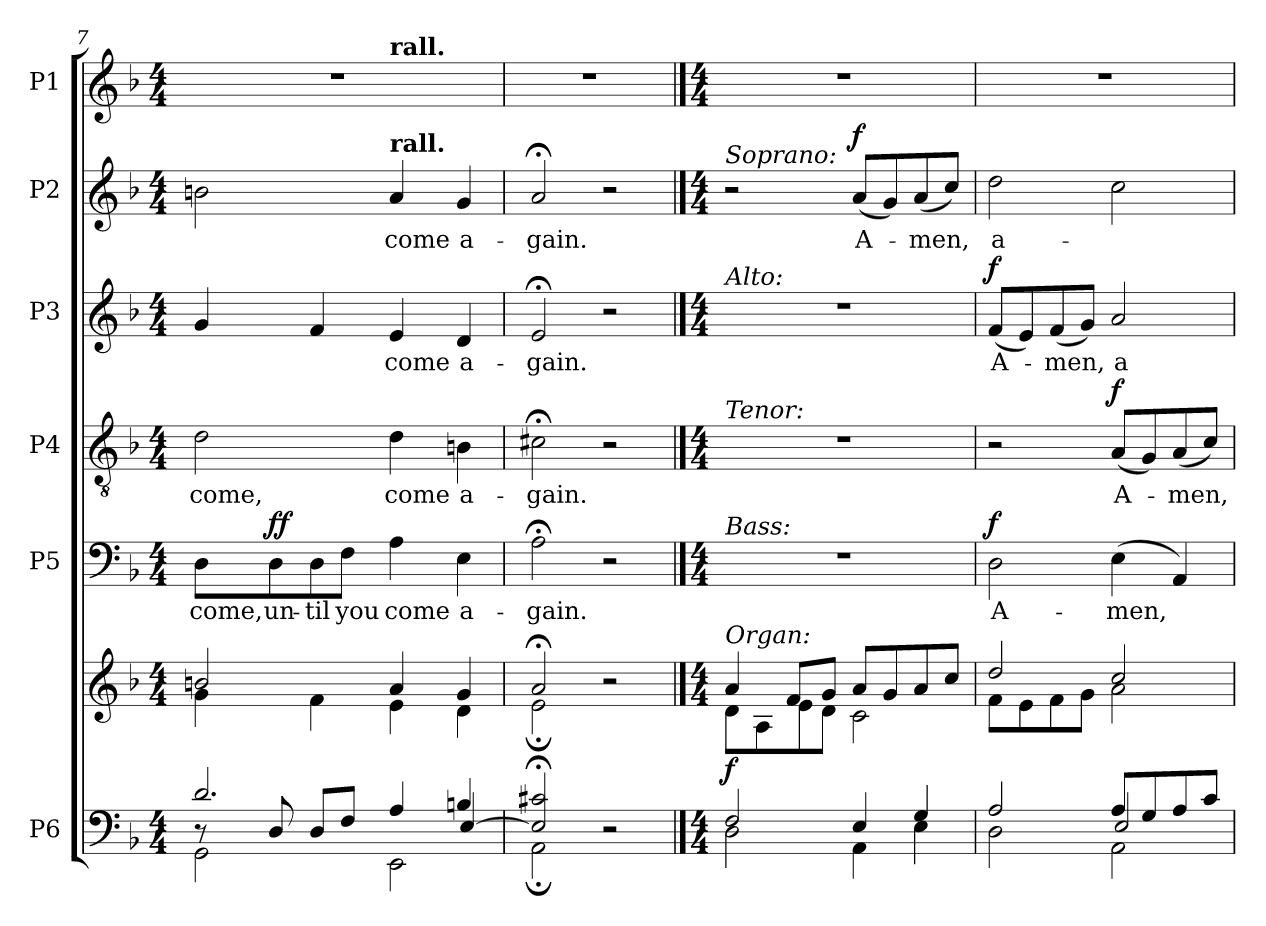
**kern	**kern	**dynam	**kern	**text	**dynam	**kern	**text	**dynam	**kern	**text	**dynam	**kern	**text	**dynam	**kern
*part6	*part6	*part6	*part5	*part5	*part5	*part4	*part4	*part4	*part3	*part3	*part3	*part2	*part2	*part2	*part1
*staff7	*staff6	*staff6/7	*staff5	*staff5	*staff5	*staff4	*staff4	*staff4	*staff3	*staff3	*staff3	*staff2	*staff2	*staff2	*staff1
*I"P6	*	*	*I"P5	*	*	*I"P4	*	*	*I"P3	*	*	*I"P2	*	*	*I"P1
*clefF4	*clefG2	*	*clefF4	*	*	*clefGv2	*	*	*clefG2	*	*	*clefG2	*	*	*clefG2
*	*	*	*	*	*	*ITrd7c12	*	*	*	*	*	*	*	*	*
*k[b-]	*k[b-]	*	*k[b-]	*	*	*k[b-]	*	*	*k[b-]	*	*	*k[b-]	*	*	*k[b-]
*d:	*d:	*	*d:	*	*	*d:	*	*	*d:	*	*	*d:	*	*	*d:
*M4/4	*M4/4	*	*M4/4	*	*	*M4/4	*	*	*M4/4	*	*	*M4/4	*	*	*M4/4
=7	=7	=7	=7	=7	=7	=7	=7	=7	=7	=7	=7	=7	=7	=7	=7
*^	*^	*	*	*	*	*	*	*	*	*	*	*	*	*	*
*	*^	*	*	*	*	*	*	*	*	*	*	*	*	*	*	*	*
!	!	!	!	!	!	!	!LO:LY:b:color=#000000	!	!	!	!	!	!	!	!	!	!	!
!	!	!	!	!	!	!	!	!	!	!LO:LY:b:color=#000000	!	!	!	!	!	!	!	!
*	*	*	*	*	*	*	*	*	*	*	*	*	*	*	*	*	*	*^
2.di/	2GGi\	8r	2bni/	4gi\	.	8Di\L	come,	.	2Di\	come,	.	4gi/	.	.	2bni\	.	.	1r	2ryy
!	!	!	!	!	!	!	!LO:LY:b:color=#000000	!	!	!	!	!	!	!	!	!	!	!	!
.	.	8Di/	.	.	.	8Di\	un-	ff	.	.	.	.	.	.	.	.	.	.	.
!	!	!	!	!	!	!	!LO:LY:b:color=#000000	!	!	!	!	!	!	!	!	!	!	!	!
.	.	8Di/L	.	4fi\	.	8Di\	-til	.	.	.	.	4fi/	.	.	.	.	.	.	.
!	!	!	!	!	!	!	!LO:LY:b:color=#000000	!	!	!	!	!	!	!	!	!	!	!	!
.	.	8Fi/J	.	.	.	8Fi\J	you	.	.	.	.	.	.	.	.	.	.	.	.
!	!	!	!	!	!	!	!LO:LY:b:color=#000000	!	!	!	!	!	!	!	!	!	!	!	!
!	!	!	!	!	!	!	!	!	!	!LO:LY:b:color=#000000	!	!	!	!	!	!	!	!	!
!	!	!	!	!	!	!	!	!	!	!	!	!	!LO:LY:b:color=#000000	!	!	!	!	!	!
!	!	!	!	!	!	!	!	!	!	!	!	!	!	!	!	!	!	!	!LO:TX:a:B:t=rall.
!	!	!	!	!	!	!	!	!	!	!	!	!	!	!	!LO:TX:a:B:t=rall.	!	!	!	!
!	!	!	!	!	!	!	!	!	!	!	!	!	!	!	!	!LO:LY:b:color=#000000	!	!	!
.	2EEi\	4Ai/	4ai/	4ei\	.	4Ai\	come	.	4Di\	come	.	4ei/	come	.	4ai/	come	.	.	2ryy
!	!	!	!	!	!	!	!LO:LY:b:color=#000000	!	!	!	!	!	!	!	!	!	!	!	!
!	!	!	!	!	!	!	!	!	!	!LO:LY:b:color=#000000	!	!	!	!	!	!	!	!	!
!	!	!	!	!	!	!	!	!	!	!	!	!	!LO:LY:b:color=#000000	!	!	!	!	!	!
!	!	!	!	!	!	!	!	!	!	!	!	!	!	!	!	!LO:LY:b:color=#000000	!	!	!
4Bni/	.	[<4Ei/	4gi/	4di\	.	4Ei\	a-	.	4BBni\	a-	.	4di/	a-	.	4gi/	a-	.	.	.
*	*v	*v	*	*	*	*	*	*	*	*	*	*	*	*	*	*	*	*v	*v
=8	=8	=8	=8	=8	=8	=8	=8	=8	=8	=8	=8	=8	=8	=8	=8	=8	=8
*	*^	*	*	*	*	*	*	*	*	*	*	*	*	*	*	*	*^
!	!	!	!	!	!	!	!LO:LY:b:color=#000000	!	!	!	!	!	!	!	!	!	!	!	!
*	*v	*v	*	*	*	*	*	*	*	*	*	*	*	*	*	*	*	*v	*v
*	*^	*	*	*	*	*	*	*	*	*	*	*	*	*	*	*	*^
!	!	!	!	!	!	!	!	!	!	!LO:LY:b:color=#000000	!	!	!	!	!	!	!	!	!
*	*v	*v	*	*	*	*	*	*	*	*	*	*	*	*	*	*	*	*v	*v
*	*^	*	*	*	*	*	*	*	*	*	*	*	*	*	*	*	*^
!	!	!	!	!	!	!	!	!	!	!	!	!	!LO:LY:b:color=#000000	!	!	!	!	!	!
*	*v	*v	*	*	*	*	*	*	*	*	*	*	*	*	*	*	*	*v	*v
*	*^	*	*	*	*	*	*	*	*	*	*	*	*	*	*	*	*^
!	!	!	!	!	!	!	!	!	!	!	!	!	!	!	!	!LO:LY:b:color=#000000	!	!	!
*	*v	*v	*	*	*	*	*	*	*	*	*	*	*	*	*	*	*	*v	*v
2Ei/]; 2c#Xi;	2AA;i\	2a;i/	2e;i\	.	2A;i\	-gain.	.	2C#X;i\	-gain.	.	2e;i/	-gain.	.	2a;i/	-gain.	.	1r
2r	2ryy	2r	2ryy	.	2r	.	.	2r	.	.	2r	.	.	2r	.	.	.
!!LO:PB:g=z
==1	==1	==1	==1	==1	==1	==1	==1	==1	==1	==1	==1	==1	==1	==1	==1	==1	==1
*M4/4	*	*M4/4	*	*	*M4/4	*	*	*M4/4	*	*	*M4/4	*	*	*M4/4	*	*	*M4/4
*	*	*	*	*	*	*	*	*	*	*	*	*	*	*MM80	*	*	*MM80
!	!	!	!	!	!	!	!	!	!	!	!	!	!	!LO:TX:a:i:t=Soprano&colon;	!	!	!
!	!	!	!	!	!	!	!	!	!	!	!LO:TX:a:i:t=Alto&colon;	!	!	!	!	!	!
!	!	!	!	!	!	!	!	!LO:TX:a:i:t=Tenor&colon;	!	!	!	!	!	!	!	!	!
!	!	!	!	!	!LO:TX:a:i:t=Bass&colon;	!	!	!	!	!	!	!	!	!	!	!	!
!	!	!LO:TX:a:i:t=Organ&colon;	!	!	!	!	!	!	!	!	!	!	!	!	!	!	!
2Fi/	2Di\	4ai/	8di\L	f	1r	.	.	1r	.	.	1r	.	.	2r	.	.	1r
.	.	.	8Ai\	.	.	.	.	.	.	.	.	.	.	.	.	.	.
.	.	8fi/L	8ei\	.	.	.	.	.	.	.	.	.	.	.	.	.	.
.	.	8gi/J	8di\J	.	.	.	.	.	.	.	.	.	.	.	.	.	.
!	!	!	!	!	!	!	!	!	!	!	!	!	!	!	!LO:LY:b:color=#000000	!	!
4Ei/	4AAi\	8ai/L	2ci\	.	.	.	.	.	.	.	.	.	.	(8ai/L	A-	f	.
.	.	8gi/	.	.	.	.	.	.	.	.	.	.	.	8gi/)	.	.	.
!	!	!	!	!	!	!	!	!	!	!	!	!	!	!	!LO:LY:b:color=#000000	!	!
4Gi/	4Ei\	8ai/	.	.	.	.	.	.	.	.	.	.	.	(8ai/	-men,	.	.
.	.	8cci/J	.	.	.	.	.	.	.	.	.	.	.	8cci/J)	.	.	.
=2	=2	=2	=2	=2	=2	=2	=2	=2	=2	=2	=2	=2	=2	=2	=2	=2	=2
*	*^	*	*	*	*	*	*	*	*	*	*	*	*	*	*	*	*
!	!	!	!	!	!	!	!LO:LY:b:color=#000000	!	!	!	!	!	!	!	!	!	!	!
!	!	!	!	!	!	!	!	!	!	!	!	!	!LO:LY:b:color=#000000	!	!	!	!	!
!	!	!	!	!	!	!	!	!	!	!	!	!	!	!	!	!LO:LY:b:color=#000000	!	!
2Ai/	2Di\	2ryy	2ddi/	8fi\L	.	2Di\	A-	f	2r	.	.	(8fi/L	A-	f	2ddi\	a-	.	1r
.	.	.	.	8ei\	.	.	.	.	.	.	.	8ei/)	.	.	.	.	.	.
!	!	!	!	!	!	!	!	!	!	!	!	!	!LO:LY:b:color=#000000	!	!	!	!	!
.	.	.	.	8fi\	.	.	.	.	.	.	.	(8fi/	-men,	.	.	.	.	.
.	.	.	.	8gi\J	.	.	.	.	.	.	.	8gi/J)	.	.	.	.	.	.
!	!	!	!	!	!	!	!LO:LY:b:color=#000000	!	!	!	!	!	!	!	!	!	!	!
!	!	!	!	!	!	!	!	!	!	!LO:LY:b:color=#000000	!	!	!	!	!	!	!	!
!	!	!	!	!	!	!	!	!	!	!	!	!	!LO:LY:b:color=#000000	!	!	!	!	!
8Ai/L	2AAi\	2Ei/	2cci/	2ai\	.	(4Ei\	-men,	.	(8AAi/L	A-	f	2ai/	a-	.	2cci\	.	.	.
8Gi/	.	.	.	.	.	.	.	.	8GGi/)	.	.	.	.	.	.	.	.	.
!	!	!	!	!	!	!	!	!	!	!LO:LY:b:color=#000000	!	!	!	!	!	!	!	!
8Ai/	.	.	.	.	.	4AAi/)	.	.	(8AAi/	-men,	.	.	.	.	.	.	.	.
8ci/J	.	.	.	.	.	.	.	.	8Ci/J)	.	.	.	.	.	.	.	.	.
*v	*v	*v	*	*	*	*	*	*	*	*	*	*	*	*	*	*	*	*
*	*v	*v	*	*	*	*	*	*	*	*	*	*	*	*	*	*
=	=	=	=	=	=	=	=	=	=	=	=	=	=	=	=
*-	*-	*-	*-	*-	*-	*-	*-	*-	*-	*-	*-	*-	*-	*-	*-
